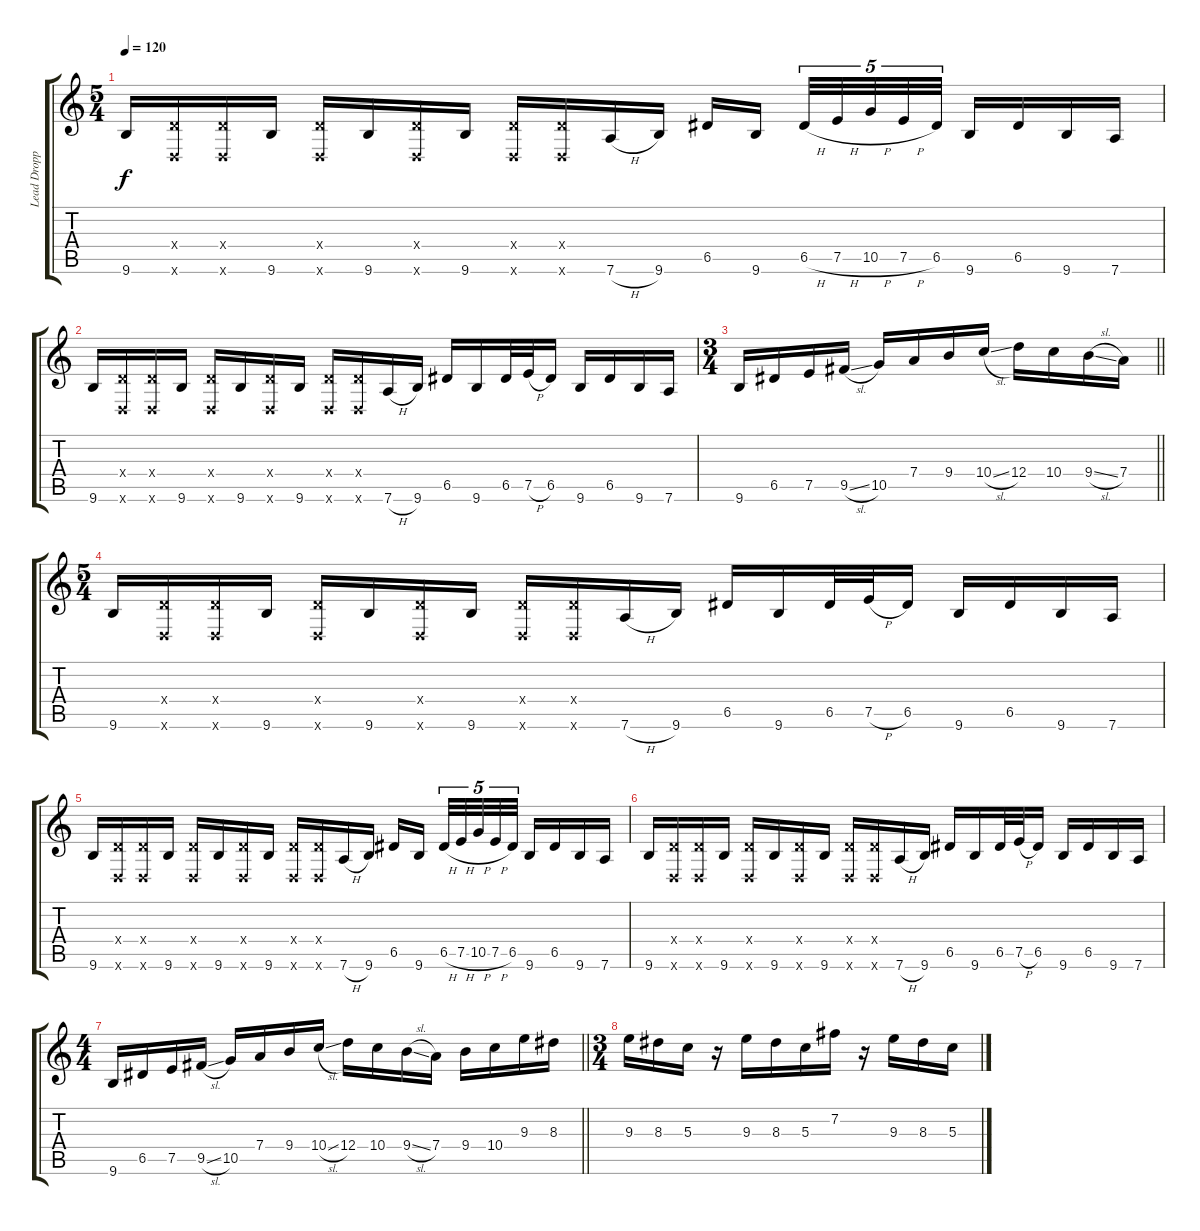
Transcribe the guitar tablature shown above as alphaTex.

\track ("Lead Dropped D " "Lead Dropp") {instrument distortionguitar}
\staff {score tabs}
\tuning (E4 B3 G3 D3 A2 D2) {hide}
\ts (5 4)
\tempo 120
\clef g2
\ks c
9.6.16{dy f} (0.4{x} 0.6{x}).16 (0.4{x} 0.6{x}).16 9.6.16 (0.4{x} 0.6{x}).16 9.6.16 (0.4{x} 0.6{x}).16 9.6.16 (0.4{x} 0.6{x}).16 (0.4{x} 0.6{x}).16 7.6{h}.16 9.6.16 6.5.16 9.6.16{beam splitsecondary} 6.5{h}.32{tu (5 4)} 7.5{h}.32{tu (5 4)} 10.5{h}.32{tu (5 4)} 7.5{h}.32{tu (5 4)} 6.5.32{tu (5 4)} 9.6.16 6.5.16 9.6.16 7.6.16 |
9.6.16 (0.4{x} 0.6{x}).16 (0.4{x} 0.6{x}).16 9.6.16 (0.4{x} 0.6{x}).16 9.6.16 (0.4{x} 0.6{x}).16 9.6.16 (0.4{x} 0.6{x}).16 (0.4{x} 0.6{x}).16 7.6{h}.16 9.6.16 6.5.16 9.6.16 6.5.32 7.5{h}.32 6.5.16 9.6.16 6.5.16 9.6.16 7.6.16 |
\ts (3 4)
\barLineRight lightlight
9.6.16 6.5.16 7.5.16 9.5{sl}.16 10.5.16 7.4.16 9.4.16 10.4{sl}.16 12.4.16 10.4.16 9.4{sl}.16 7.4.16 |
\ts (5 4)
9.6.16 (0.4{x} 0.6{x}).16 (0.4{x} 0.6{x}).16 9.6.16 (0.4{x} 0.6{x}).16 9.6.16 (0.4{x} 0.6{x}).16 9.6.16 (0.4{x} 0.6{x}).16 (0.4{x} 0.6{x}).16 7.6{h}.16 9.6.16 6.5.16 9.6.16 6.5.32 7.5{h}.32 6.5.16 9.6.16 6.5.16 9.6.16 7.6.16 |
9.6.16 (0.4{x} 0.6{x}).16 (0.4{x} 0.6{x}).16 9.6.16 (0.4{x} 0.6{x}).16 9.6.16 (0.4{x} 0.6{x}).16 9.6.16 (0.4{x} 0.6{x}).16 (0.4{x} 0.6{x}).16 7.6{h}.16 9.6.16 6.5.16 9.6.16{beam splitsecondary} 6.5{h}.32{tu (5 4)} 7.5{h}.32{tu (5 4)} 10.5{h}.32{tu (5 4)} 7.5{h}.32{tu (5 4)} 6.5.32{tu (5 4)} 9.6.16 6.5.16 9.6.16 7.6.16 |
9.6.16 (0.4{x} 0.6{x}).16 (0.4{x} 0.6{x}).16 9.6.16 (0.4{x} 0.6{x}).16 9.6.16 (0.4{x} 0.6{x}).16 9.6.16 (0.4{x} 0.6{x}).16 (0.4{x} 0.6{x}).16 7.6{h}.16 9.6.16 6.5.16 9.6.16 6.5.32 7.5{h}.32 6.5.16 9.6.16 6.5.16 9.6.16 7.6.16 |
\ts (4 4)
\barLineRight lightlight
9.6.16 6.5.16 7.5.16 9.5{sl}.16 10.5.16 7.4.16 9.4.16 10.4{sl}.16 12.4.16 10.4.16 9.4{sl}.16 7.4.16 9.4.16 10.4.16 9.3.16 8.3.16 |
\ts (3 4)
\section ("" "")
9.3.16 8.3.16 5.3.16 r.16 9.3.16 8.3.16 5.3.16 7.2.16 r.16 9.3.16 8.3.16 5.3.16
